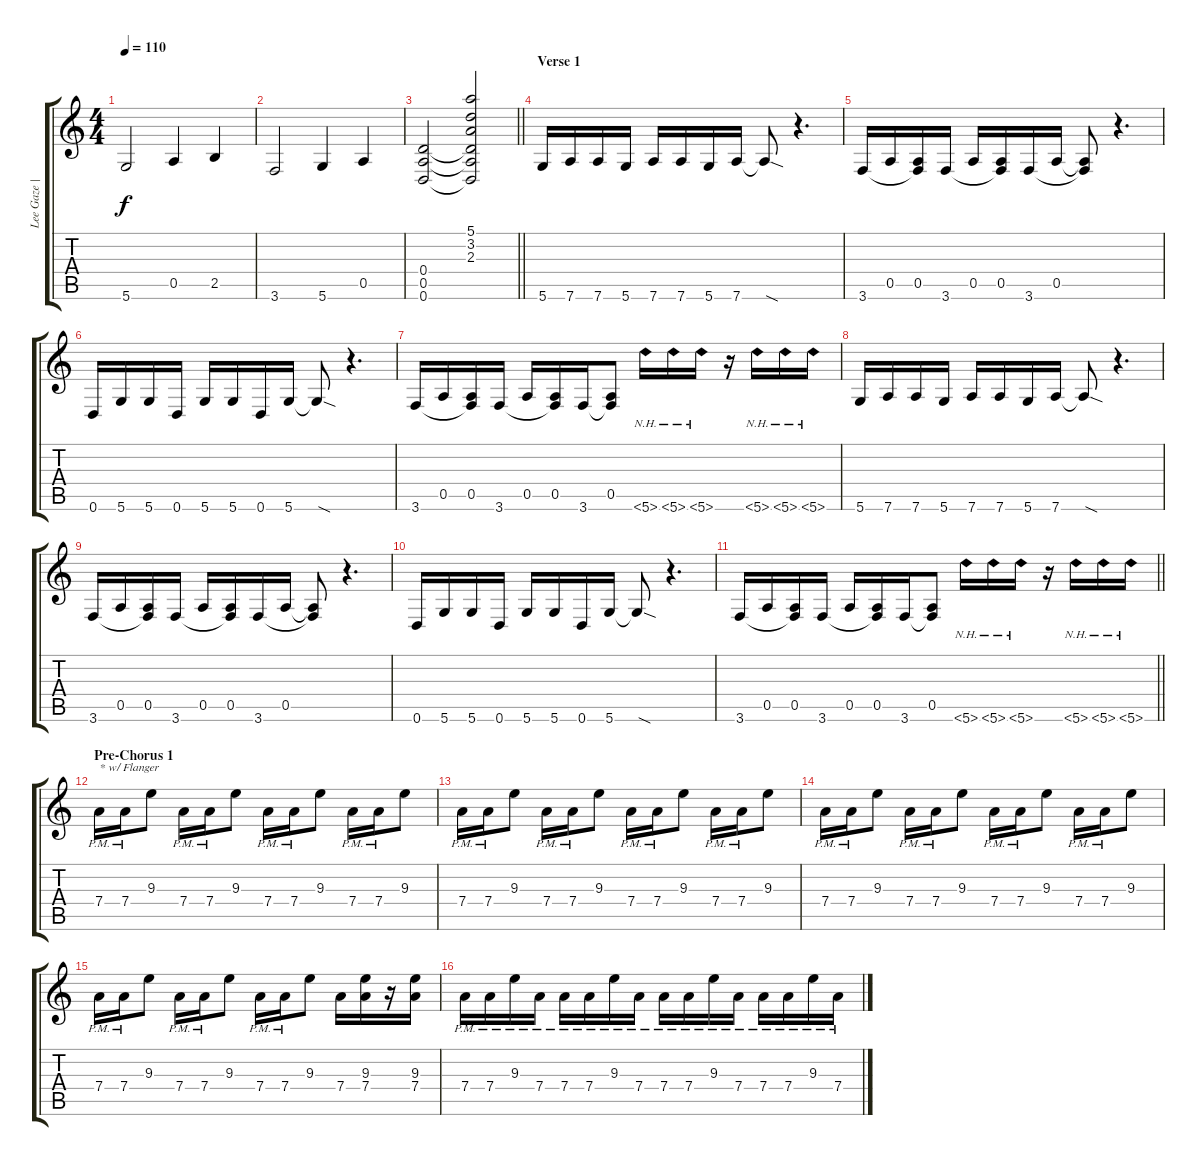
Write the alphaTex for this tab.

\track ("Lee Gaze | Lead " "Lee Gaze |") {instrument distortionguitar}
\staff {score tabs}
\tuning (E4 B3 G3 D3 A2 D2) {hide}
\ts (4 4)
\tempo 110
\clef g2
\ks c
5.6.2{dy f} 0.5.4 2.5.4 |
3.6.2 5.6.4 0.5.4 |
\barLineRight lightlight
(0.4 0.5 0.6).2 (5.1 3.2 2.3 0.4{t} 0.5{t} 0.6{t}).2 |
\section ("" "Verse 1")
5.6.16 7.6.16 7.6.16 5.6.16 7.6.16 7.6.16 5.6.16 7.6.16 7.6{sod t}.8 r.4{d} |
3.6.16 0.5.16 (0.5 3.6{t}).16 3.6.16 0.5.16 (0.5 3.6{t}).16 3.6.16 0.5.16 (0.5{t} 3.6{t}).8 r.4{d} |
0.6.16 5.6.16 5.6.16 0.6.16 5.6.16 5.6.16 0.6.16 5.6.16 5.6{sod t}.8 r.4{d} |
3.6.16 0.5.16 (0.5 3.6{t}).16 3.6.16 0.5.16 (0.5 3.6{t}).16 3.6.16 (0.5 3.6{t}).8 5.6{nh}.16 5.6{nh}.16 5.6{nh}.16 r.16 5.6{nh}.16 5.6{nh}.16 5.6{nh}.16 |
5.6.16 7.6.16 7.6.16 5.6.16 7.6.16 7.6.16 5.6.16 7.6.16 7.6{sod t}.8 r.4{d} |
3.6.16 0.5.16 (0.5 3.6{t}).16 3.6.16 0.5.16 (0.5 3.6{t}).16 3.6.16 0.5.16 (0.5{t} 3.6{t}).8 r.4{d} |
0.6.16 5.6.16 5.6.16 0.6.16 5.6.16 5.6.16 0.6.16 5.6.16 5.6{sod t}.8 r.4{d} |
\barLineRight lightlight
3.6.16 0.5.16 (0.5 3.6{t}).16 3.6.16 0.5.16 (0.5 3.6{t}).16 3.6.16 (0.5 3.6{t}).8 5.6{nh}.16 5.6{nh}.16 5.6{nh}.16 r.16 5.6{nh}.16 5.6{nh}.16 5.6{nh}.16 |
\section ("" "Pre-Chorus 1")
7.4{pm}.16{txt "* w/ Flanger" instrument distortionguitar} 7.4{pm}.16 9.3.8 7.4{pm}.16 7.4{pm}.16 9.3.8 7.4{pm}.16 7.4{pm}.16 9.3.8 7.4{pm}.16 7.4{pm}.16 9.3.8 |
7.4{pm}.16 7.4{pm}.16 9.3.8 7.4{pm}.16 7.4{pm}.16 9.3.8 7.4{pm}.16 7.4{pm}.16 9.3.8 7.4{pm}.16 7.4{pm}.16 9.3.8 |
7.4{pm}.16 7.4{pm}.16 9.3.8 7.4{pm}.16 7.4{pm}.16 9.3.8 7.4{pm}.16 7.4{pm}.16 9.3.8 7.4{pm}.16 7.4{pm}.16 9.3.8 |
7.4{pm}.16 7.4{pm}.16 9.3.8 7.4{pm}.16 7.4{pm}.16 9.3.8 7.4{pm}.16 7.4{pm}.16 9.3.8 7.4.16 (9.3 7.4).16 r.16 (9.3 7.4).16 |
7.4{pm}.16 7.4{pm}.16 9.3{pm}.16 7.4{pm}.16 7.4{pm}.16 7.4{pm}.16 9.3{pm}.16 7.4{pm}.16 7.4{pm}.16 7.4{pm}.16 9.3{pm}.16 7.4{pm}.16 7.4{pm}.16 7.4{pm}.16 9.3{pm}.16 7.4{pm}.16
